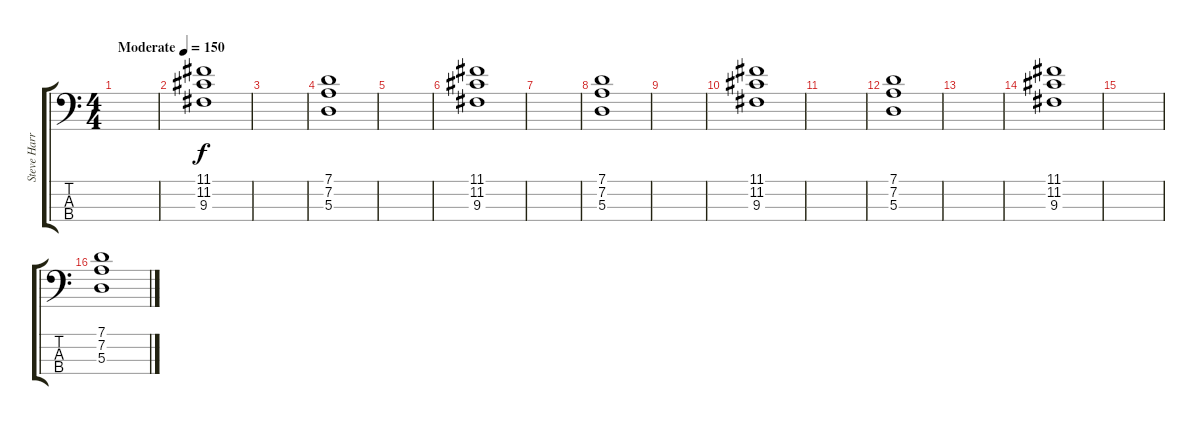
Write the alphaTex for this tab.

\track ("Steve Harris" "Steve Harr") {instrument slapbass2}
\staff {score tabs}
\tuning (G2 D2 A1 E1) {hide}
\ts (4 4)
\tempo (150 "Moderate")
\clef f4
\ks c
|
(11.1 11.2 9.3).1 |
|
(7.1 7.2 5.3).1 |
|
(11.1 11.2 9.3).1 |
|
(7.1 7.2 5.3).1 |
|
(11.1 11.2 9.3).1 |
|
(7.1 7.2 5.3).1 |
|
(11.1 11.2 9.3).1 |
|
(7.1 7.2 5.3).1
